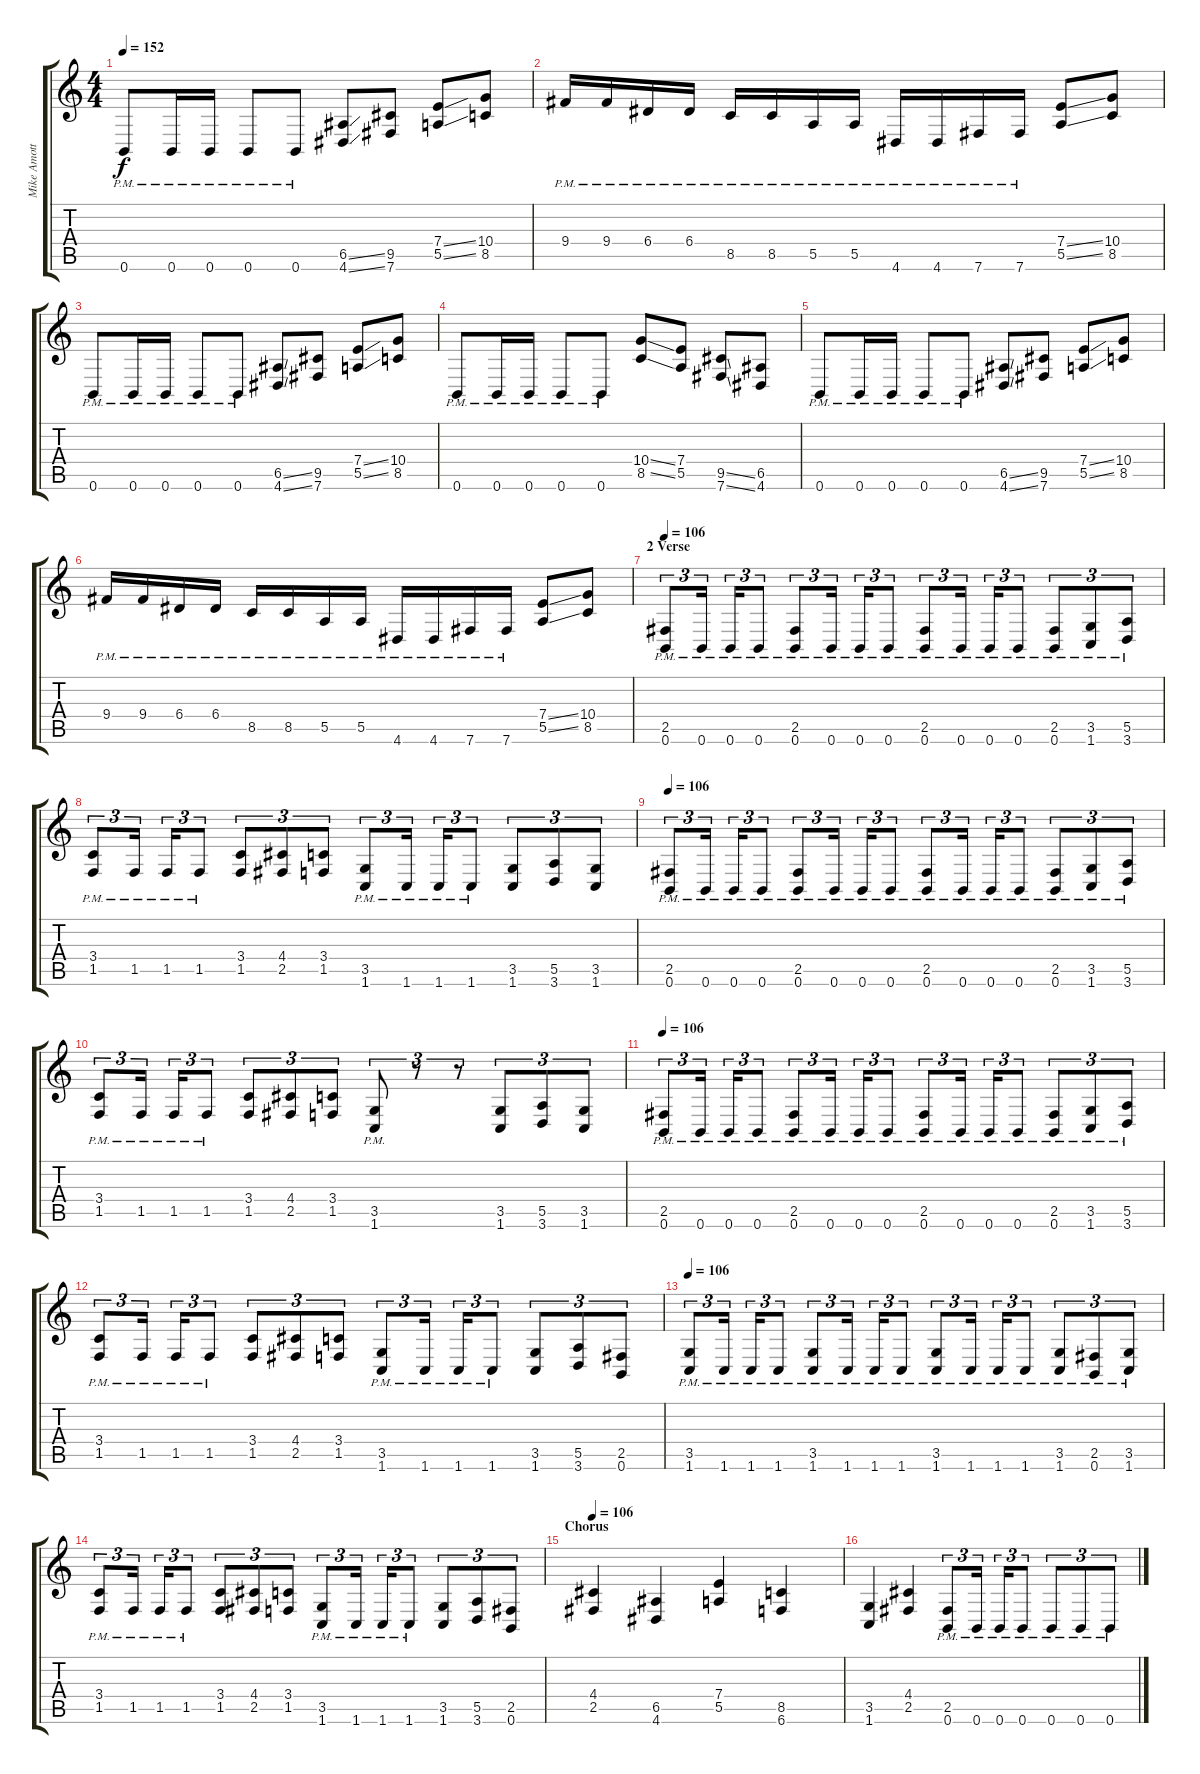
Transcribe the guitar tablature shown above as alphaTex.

\track ("Mike Amott" "Mike Amott") {instrument overdrivenguitar}
\staff {score tabs}
\tuning (B3 Gb3 D3 A2 E2 B1) {hide}
\ts (4 4)
\tempo 152
\clef g2
\ks c
0.6{pm}.8{dy f} 0.6{pm}.16 0.6{pm}.16 0.6{pm}.8 0.6{pm}.8 (6.5{ss} 4.6{ss}).8 (9.5 7.6).8 (7.4{ss} 5.5{ss}).8 (10.4 8.5).8 |
9.4{pm}.16 9.4{pm}.16 6.4{pm}.16 6.4{pm}.16 8.5{pm}.16 8.5{pm}.16 5.5{pm}.16 5.5{pm}.16 4.6{pm}.16 4.6{pm}.16 7.6{pm}.16 7.6{pm}.16 (7.4{ss} 5.5{ss}).8 (10.4 8.5).8 |
0.6{pm}.8 0.6{pm}.16 0.6{pm}.16 0.6{pm}.8 0.6{pm}.8 (6.5{ss} 4.6{ss}).8 (9.5 7.6).8 (7.4{ss} 5.5{ss}).8 (10.4 8.5).8 |
0.6{pm}.8 0.6{pm}.16 0.6{pm}.16 0.6{pm}.8 0.6{pm}.8 (10.4{ss} 8.5{ss}).8 (7.4 5.5).8 (9.5{ss} 7.6{ss}).8 (6.5 4.6).8 |
0.6{pm}.8 0.6{pm}.16 0.6{pm}.16 0.6{pm}.8 0.6{pm}.8 (6.5{ss} 4.6{ss}).8 (9.5 7.6).8 (7.4{ss} 5.5{ss}).8 (10.4 8.5).8 |
9.4{pm}.16 9.4{pm}.16 6.4{pm}.16 6.4{pm}.16 8.5{pm}.16 8.5{pm}.16 5.5{pm}.16 5.5{pm}.16 4.6{pm}.16 4.6{pm}.16 7.6{pm}.16 7.6{pm}.16 (7.4{ss} 5.5{ss}).8 (10.4 8.5).8 |
\section ("" "2 Verse")
\tempo 106
(2.5{pm} 0.6{pm}).8{tu (3 2)} 0.6{pm}.16{tu (3 2)} 0.6{pm}.16{tu (3 2)} 0.6{pm}.8{tu (3 2)} (2.5{pm} 0.6{pm}).8{tu (3 2)} 0.6{pm}.16{tu (3 2)} 0.6{pm}.16{tu (3 2)} 0.6{pm}.8{tu (3 2)} (2.5{pm} 0.6{pm}).8{tu (3 2)} 0.6{pm}.16{tu (3 2)} 0.6{pm}.16{tu (3 2)} 0.6{pm}.8{tu (3 2)} (2.5{pm} 0.6{pm}).8{tu (3 2)} (3.5{pm} 1.6{pm}).8{tu (3 2)} (5.5{pm} 3.6{pm}).8{tu (3 2)} |
(3.4{pm} 1.5{pm}).8{tu (3 2)} 1.5{pm}.16{tu (3 2)} 1.5{pm}.16{tu (3 2)} 1.5{pm}.8{tu (3 2)} (3.4 1.5).8{tu (3 2)} (4.4 2.5).8{tu (3 2)} (3.4 1.5).8{tu (3 2)} (3.5{pm} 1.6{pm}).8{tu (3 2)} 1.6{pm}.16{tu (3 2)} 1.6{pm}.16{tu (3 2)} 1.6{pm}.8{tu (3 2)} (3.5 1.6).8{tu (3 2)} (5.5 3.6).8{tu (3 2)} (3.5 1.6).8{tu (3 2)} |
\tempo 106
(2.5{pm} 0.6{pm}).8{tu (3 2)} 0.6{pm}.16{tu (3 2)} 0.6{pm}.16{tu (3 2)} 0.6{pm}.8{tu (3 2)} (2.5{pm} 0.6{pm}).8{tu (3 2)} 0.6{pm}.16{tu (3 2)} 0.6{pm}.16{tu (3 2)} 0.6{pm}.8{tu (3 2)} (2.5{pm} 0.6{pm}).8{tu (3 2)} 0.6{pm}.16{tu (3 2)} 0.6{pm}.16{tu (3 2)} 0.6{pm}.8{tu (3 2)} (2.5{pm} 0.6{pm}).8{tu (3 2)} (3.5{pm} 1.6{pm}).8{tu (3 2)} (5.5{pm} 3.6{pm}).8{tu (3 2)} |
(3.4{pm} 1.5{pm}).8{tu (3 2)} 1.5{pm}.16{tu (3 2)} 1.5{pm}.16{tu (3 2)} 1.5{pm}.8{tu (3 2)} (3.4 1.5).8{tu (3 2)} (4.4 2.5).8{tu (3 2)} (3.4 1.5).8{tu (3 2)} (3.5{pm} 1.6{pm}).8{tu (3 2)} r.8{tu (3 2)} r.8{tu (3 2)} (3.5 1.6).8{tu (3 2)} (5.5 3.6).8{tu (3 2)} (3.5 1.6).8{tu (3 2)} |
\tempo 106
(2.5{pm} 0.6{pm}).8{tu (3 2)} 0.6{pm}.16{tu (3 2)} 0.6{pm}.16{tu (3 2)} 0.6{pm}.8{tu (3 2)} (2.5{pm} 0.6{pm}).8{tu (3 2)} 0.6{pm}.16{tu (3 2)} 0.6{pm}.16{tu (3 2)} 0.6{pm}.8{tu (3 2)} (2.5{pm} 0.6{pm}).8{tu (3 2)} 0.6{pm}.16{tu (3 2)} 0.6{pm}.16{tu (3 2)} 0.6{pm}.8{tu (3 2)} (2.5{pm} 0.6{pm}).8{tu (3 2)} (3.5{pm} 1.6{pm}).8{tu (3 2)} (5.5{pm} 3.6{pm}).8{tu (3 2)} |
(3.4{pm} 1.5{pm}).8{tu (3 2)} 1.5{pm}.16{tu (3 2)} 1.5{pm}.16{tu (3 2)} 1.5{pm}.8{tu (3 2)} (3.4 1.5).8{tu (3 2)} (4.4 2.5).8{tu (3 2)} (3.4 1.5).8{tu (3 2)} (3.5{pm} 1.6{pm}).8{tu (3 2)} 1.6{pm}.16{tu (3 2)} 1.6{pm}.16{tu (3 2)} 1.6{pm}.8{tu (3 2)} (3.5 1.6).8{tu (3 2)} (5.5 3.6).8{tu (3 2)} (2.5 0.6).8{tu (3 2)} |
\tempo 106
(3.5{pm} 1.6{pm}).8{tu (3 2)} 1.6{pm}.16{tu (3 2)} 1.6{pm}.16{tu (3 2)} 1.6{pm}.8{tu (3 2)} (3.5{pm} 1.6{pm}).8{tu (3 2)} 1.6{pm}.16{tu (3 2)} 1.6{pm}.16{tu (3 2)} 1.6{pm}.8{tu (3 2)} (3.5{pm} 1.6{pm}).8{tu (3 2)} 1.6{pm}.16{tu (3 2)} 1.6{pm}.16{tu (3 2)} 1.6{pm}.8{tu (3 2)} (3.5{pm} 1.6{pm}).8{tu (3 2)} (2.5{pm} 0.6{pm}).8{tu (3 2)} (3.5{pm} 1.6{pm}).8{tu (3 2)} |
(3.4{pm} 1.5{pm}).8{tu (3 2)} 1.5{pm}.16{tu (3 2)} 1.5{pm}.16{tu (3 2)} 1.5{pm}.8{tu (3 2)} (3.4 1.5).8{tu (3 2)} (4.4 2.5).8{tu (3 2)} (3.4 1.5).8{tu (3 2)} (3.5{pm} 1.6{pm}).8{tu (3 2)} 1.6{pm}.16{tu (3 2)} 1.6{pm}.16{tu (3 2)} 1.6{pm}.8{tu (3 2)} (3.5 1.6).8{tu (3 2)} (5.5 3.6).8{tu (3 2)} (2.5 0.6).8{tu (3 2)} |
\section ("" "Chorus")
\tempo 106
(4.4 2.5).4 (6.5 4.6).4 (7.4 5.5).4 (8.5 6.6).4 |
(3.5 1.6).4 (4.4 2.5).4 (2.5{pm} 0.6{pm}).8{tu (3 2)} 0.6{pm}.16{tu (3 2)} 0.6{pm}.16{tu (3 2)} 0.6{pm}.8{tu (3 2)} 0.6{pm}.8{tu (3 2)} 0.6{pm}.8{tu (3 2)} 0.6{pm}.8{tu (3 2)}
